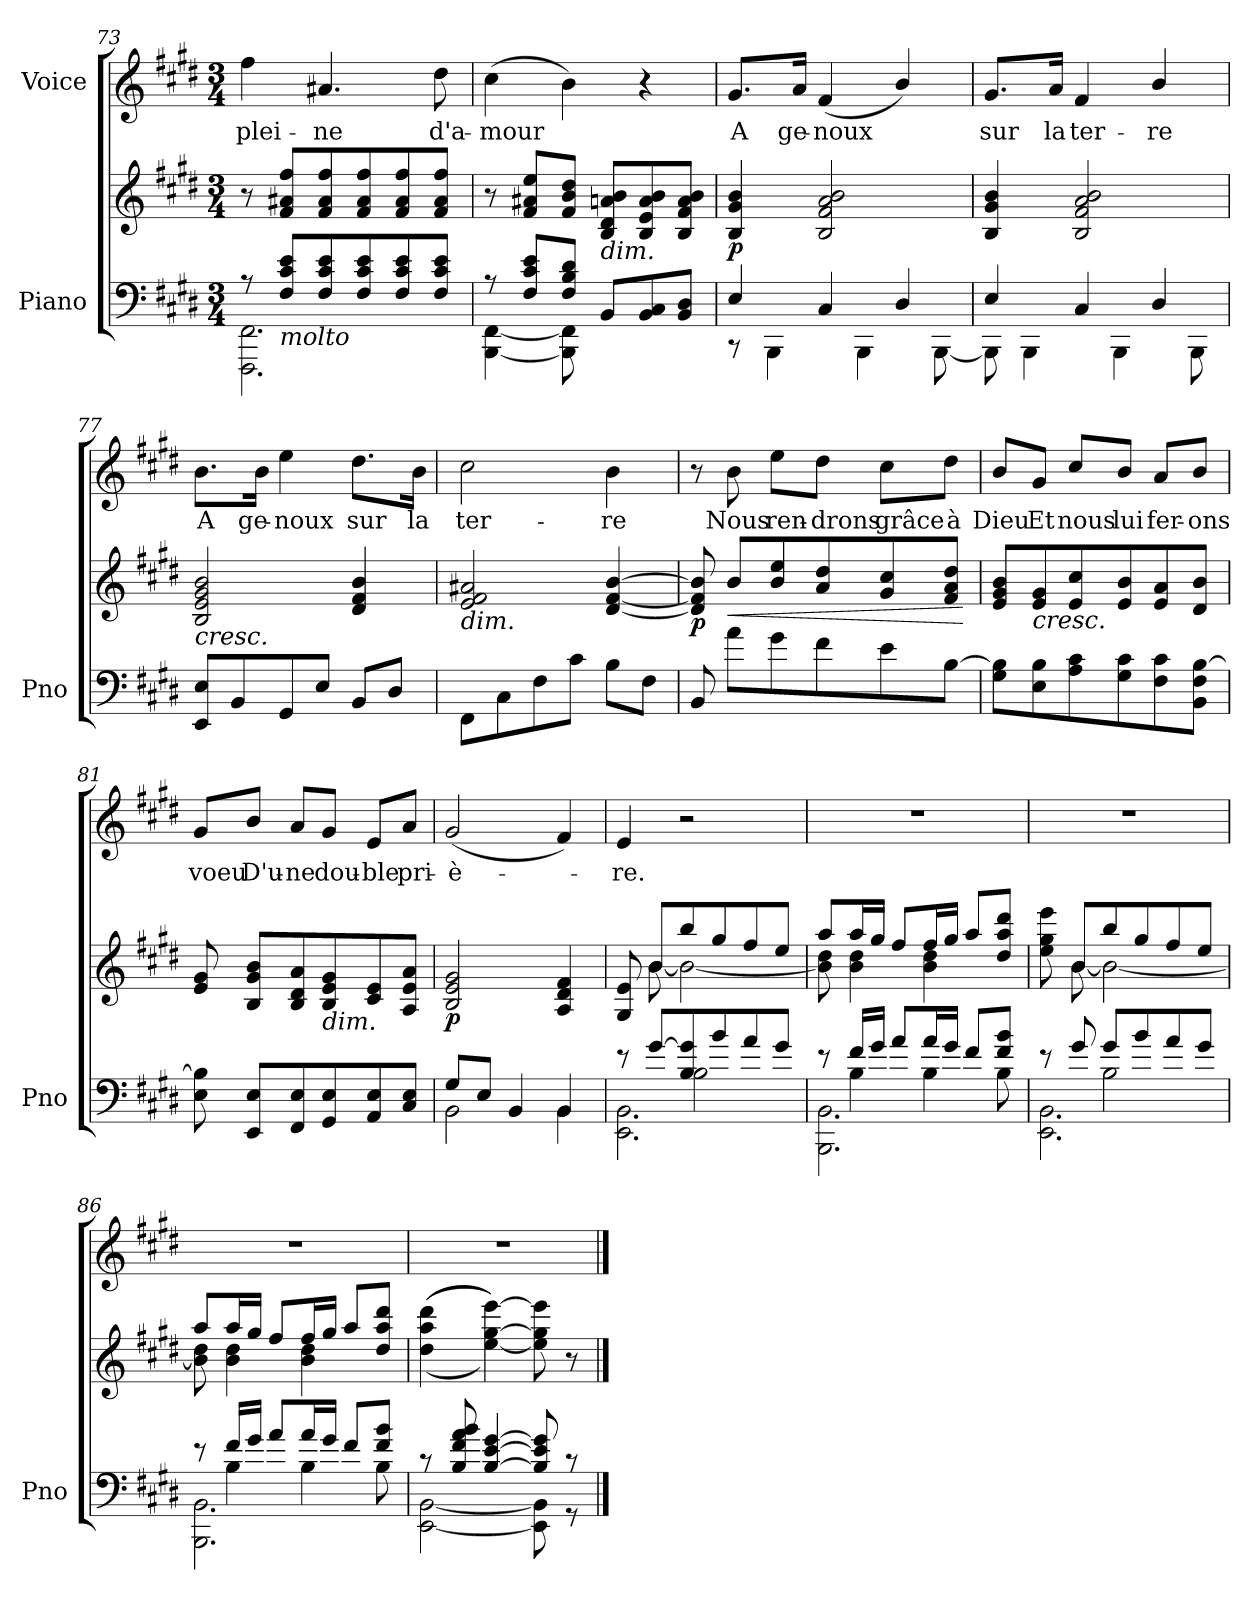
**kern	**kern	**dynam	**kern	**text
*part2	*part2	*part2	*part1	*part1
*staff3	*staff2	*staff2/3	*staff1	*staff1
*I"Piano	*	*	*I"Voice	*
*I'Pno	*	*	*	*
*clefF4	*clefG2	*	*clefG2	*
*k[f#c#g#d#]	*k[f#c#g#d#]	*	*k[f#c#g#d#]	*
*M3/4	*M3/4	*	*M3/4	*
=73	=73	=73	=73	=73
*^	*	*	*	*
!	!	!	!	!	!LO:LY:b
8r	2.FFF#\ 2.FF#\	8r	.	4ff#\	plei-
!LO:TX:b:i:t=molto	!	!	!	!	!
8F#/ 8c#/ 8e/L	.	8f#/ 8a#X/ 8ff#/L	.	.	.
!	!	!	!	!	!LO:LY:b
8F#/ 8c#/ 8e/	.	8f#/ 8a#/ 8ff#/	.	4.a#X/	-ne
8F#/ 8c#/ 8e/	.	8f#/ 8a#/ 8ff#/	.	.	.
8F#/ 8c#/ 8e/	.	8f#/ 8a#/ 8ff#/	.	.	.
!	!	!	!	!	!LO:LY:b
8F#/ 8c#/ 8e/J	.	8f#/ 8a#/ 8ff#/J	.	8dd#\	d'a-
=74	=74	=74	=74	=74	=74
!	!	!	!	!	!LO:LY:b
8r	[4BBB\ [4FF#\	8r	.	(4cc#\	-mour
8F#/ 8c#/ 8e/L	.	8f#/ 8a#X/ 8ee/L	.	.	.
8F#/ 8B/ 8d#/J	8BBB\] 8FF#\]	8f#/ 8b/ 8dd#/J	.	4b\)	.
!	!	!LO:TX:b:i:t=dim.	!	!	!
8BB/L	8ryy	8B/ 8d#/ 8an/ 8b/L	.	.	.
8BB/ 8C#/	4ryy	8B/ 8e/ 8a/ 8b/	.	4r	.
8BB/ 8D#/J	.	8B/ 8f#/ 8a/ 8b/J	.	.	.
=75	=75	=75	=75	=75	=75
!	!	!	!LO:DY:b	!	!LO:LY:b
4E/	8r	4B/ 4g#/ 4b/	p	8.g#/L	A
.	4BBB\	.	.	.	.
!	!	!	!	!	!LO:LY:b
.	.	.	.	16a/Jk	ge-
!	!	!	!	!	!LO:LY:b
4C#/	.	2B/ 2f#/ 2a/ 2b/	.	(4f#/	-noux
.	4BBB\	.	.	.	.
4D#/	.	.	.	4b/)	.
.	[8BBB\	.	.	.	.
!!LO:LB:g=z
=76	=76	=76	=76	=76	=76
!	!	!	!	!	!LO:LY:b
4E/	8BBB\]	4B/ 4g#/ 4b/	.	8.g#/L	sur
.	4BBB\	.	.	.	.
!	!	!	!	!	!LO:LY:b
.	.	.	.	16a/Jk	la
!	!	!	!	!	!LO:LY:b
4C#/	.	2B/ 2f#/ 2a/ 2b/	.	4f#/	ter-
.	4BBB\	.	.	.	.
!	!	!	!	!	!LO:LY:b
4D#/	.	.	.	4b/	-re
.	8BBB\	.	.	.	.
=77	=77	=77	=77	=77	=77
!	!	!LO:TX:b:i:t=cresc.	!	!	!
!	!	!	!	!	!LO:LY:b
*v	*v	*	*	*	*
8EE/ 8E/L	2B/ 2e/ 2g#/ 2b/	.	8.b\L	A
8BB/	.	.	.	.
!	!	!	!	!LO:LY:b
.	.	.	16b\Jk	ge-
!	!	!	!	!LO:LY:b
8GG#/	.	.	4ee\	-noux
8E/J	.	.	.	.
!	!	!	!	!LO:LY:b
8BB/L	4d#/ 4f#/ 4b/	.	8.dd#\L	sur
8D#/J	.	.	.	.
!	!	!	!	!LO:LY:b
.	.	.	16b\Jk	la
=78	=78	=78	=78	=78
!	!LO:TX:b:i:t=dim.	!	!	!
!	!	!	!	!LO:LY:b
8FF#\L	2e/ 2f#/ 2a#X/	.	2cc#\	ter-
8C#\	.	.	.	.
8F#\	.	.	.	.
8c#\J	.	.	.	.
!	!	!	!	!LO:LY:b
8B\L	[4d#/ [4f#/ [4b/	.	4b\	-re
8F#\J	.	.	.	.
=79	=79	=79	=79	=79
!	!	!LO:DY:b	!	!
8BB/	8d#/] 8f#/] 8b/]	p	8r	.
!	!	!LO:HP:b	!	!LO:LY:b
8a\L	8b/L	<	8b\	Nous
!	!	!	!	!LO:LY:b
8g#\	8b/ 8ee/	.	8ee\L	ren-
!	!	!	!	!LO:LY:b
8f#\	8a/ 8dd#/	.	8dd#\J	-drons
!	!	!	!	!LO:LY:b
8e\	8g#/ 8cc#/	.	8cc#\L	grâce
!	!	!	!	!LO:LY:b
[8B\J	8f#/ 8a/ 8dd#/J	.	8dd#\J	à
.	.	[	.	.
!!LO:LB:g=z
=80	=80	=80	=80	=80
!	!	!	!	!LO:LY:b
8G#\ 8B\]L	8e/ 8g#/ 8b/L	.	8b/L	Dieu
!	!LO:TX:b:i:t=cresc.	!	!	!
!	!	!	!	!LO:LY:b
8E\ 8B\	8e/ 8g#/	.	8g#/J	Et
!	!	!	!	!LO:LY:b
8A\ 8c#\	8e/ 8cc#/	.	8cc#/L	nous
!	!	!	!	!LO:LY:b
8G#\ 8c#\	8e/ 8b/	.	8b/J	lui
!	!	!	!	!LO:LY:b
8F#\ 8c#\	8e/ 8a/	.	8a/L	fer-
!	!	!	!	!LO:LY:b
8BB\ 8F#\ [8B\J	8d#/ 8b/J	.	8b/J	-ons
=81	=81	=81	=81	=81
!	!	!	!	!LO:LY:b
8E\ 8B\]	8e/ 8g#/	.	8g#/L	voeu
!	!	!	!	!LO:LY:b
8EE/ 8E/L	8B/ 8g#/ 8b/L	.	8b/J	D'u-
!	!	!	!	!LO:LY:b
8FF#/ 8E/	8B/ 8d#/ 8a/	.	8a/L	-ne
!	!LO:TX:b:i:t=dim.	!	!	!
!	!	!	!	!LO:LY:b
8GG#/ 8E/	8B/ 8e/ 8g#/	.	8g#/J	dou-
!	!	!	!	!LO:LY:b
8AA/ 8E/	8c#/ 8e/	.	8e/L	-ble
!	!	!	!	!LO:LY:b
8C#/ 8E/J	8A/ 8e/ 8a/J	.	8a/J	pri-
=82	=82	=82	=82	=82
*^	*	*	*	*
!	!	!	!LO:DY:b	!	!LO:LY:b
8G#/L	2BB\	2B/ 2e/ 2g#/	p	(2g#/	-è-
8E/J	.	.	.	.	.
4BB/	.	.	.	.	.
4BB/	4BB\	4A/ 4d#/ 4f#/	.	4f#/)	.
=83	=83	=83	=83	=83	=83
*	*^	*^	*	*	*
!	!	!	!	!	!	!	!LO:LY:b
8r	2.EE\ 2.BB\	4ryy	8G#/ 8e/	8ryy	.	4e/	-re.
[8g#/L	.	.	8b/L	[8b\	.	.	.
8B/ 8g#/]	.	2B\	8bb/	2b\_	.	2r	.
8b/	.	.	8gg#/	.	.	.	.
8a/	.	.	8ff#/	.	.	.	.
8g#/J	.	.	8ee/J	.	.	.	.
!!LO:LB:g=z
=84	=84	=84	=84	=84	=84	=84	=84
8r	2.BBB\ 2.BB\	8ryy	8aa/L	8b\] 8dd#\	.	2.r	.
16f#/LL	.	4B\	16aa/L	4b\ 4dd#\	.	.	.
16g#/JJ	.	.	16gg#/JJ	.	.	.	.
8a/L	.	.	8ff#/L	.	.	.	.
16a/L	.	4B\	16ff#/L	4b\ 4dd#\	.	.	.
16g#/JJ	.	.	16gg#/JJ	.	.	.	.
8f#/L	.	.	8aa/L	.	.	.	.
8f#/ 8b/J	.	8B\	8dd#/ 8aa/ 8ddd#/J	8ryy	.	.	.
=85	=85	=85	=85	=85	=85	=85	=85
8r	2.EE\ 2.BB\	4ryy	8ee\ 8gg#\ 8eee\	8ryy	.	2.r	.
8g#/	.	.	8b/L	[8b\	.	.	.
8g#/L	.	2B\	8bb/	2b\_	.	.	.
8b/	.	.	8gg#/	.	.	.	.
8a/	.	.	8ff#/	.	.	.	.
8g#/J	.	.	8ee/J	.	.	.	.
=86	=86	=86	=86	=86	=86	=86	=86
8r	2.BBB\ 2.BB\	8ryy	8aa/L	8b\] 8dd#\	.	2.r	.
16f#/LL	.	4B\	16aa/L	4b\ 4dd#\	.	.	.
16g#/JJ	.	.	16gg#/JJ	.	.	.	.
8a/L	.	.	8ff#/L	.	.	.	.
16a/L	.	4B\	16ff#/L	4b\ 4dd#\	.	.	.
16g#/JJ	.	.	16gg#/JJ	.	.	.	.
8f#/L	.	.	8aa/L	.	.	.	.
8f#/ 8b/J	.	8B\	8dd#/ 8aa/ 8ddd#/J	8ryy	.	.	.
*	*v	*v	*	*	*	*	*
*	*	*v	*v	*	*	*
=87	=87	=87	=87	=87	=87
8r	[2EE\ [2BB\	(((4dd#\ 4aa\ 4ddd#\	.	2.r	.
8B/ 8f#/ 8a/ 8b/	.	.	.	.	.
[4B/ [4e/ [4g#/	.	[4ee\ [4gg#\ [4eee\)))	.	.	.
8B/] 8e/] 8g#/]	8EE\] 8BB\]	8ee\] 8gg#\] 8eee\]	.	.	.
8r	8r	8r	.	.	.
*v	*v	*	*	*	*
==	==	==	==	==
*-	*-	*-	*-	*-
